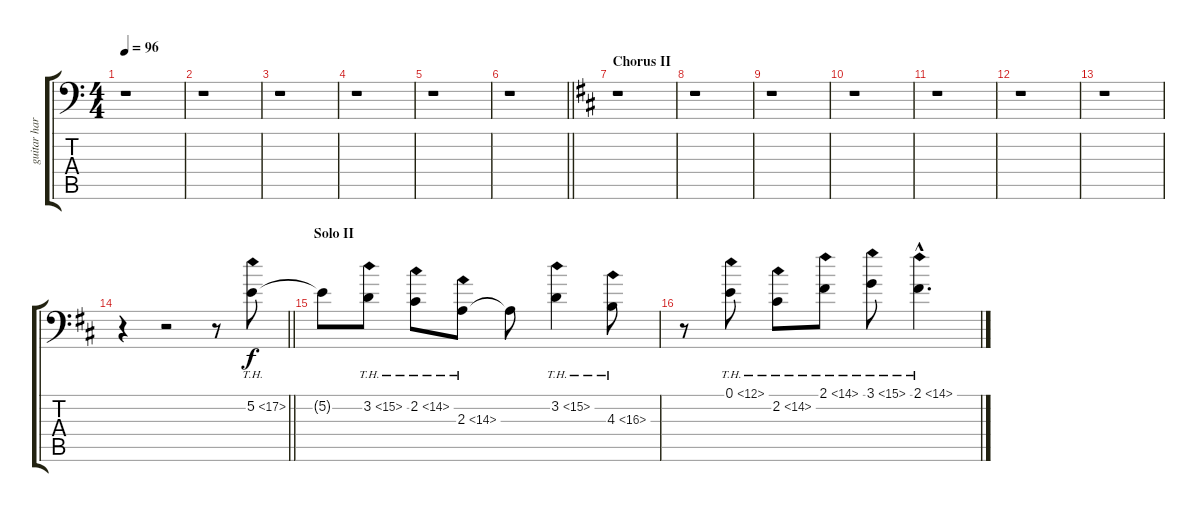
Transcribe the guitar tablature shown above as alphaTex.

\track ("guitar harmonics" "guitar har") {instrument guitarharmonics}
\staff {score tabs}
\tuning (E3 B2 G2 D2 A1 E1) {hide}
\ts (4 4)
\tempo 96
\clef f4
\ks c
r.1{dy f} |
r.1 |
r.1 |
r.1 |
r.1 |
\barLineRight lightlight
r.1 |
\section ("" "Chorus II")
\ks d
r.1 |
r.1 |
r.1 |
r.1 |
r.1 |
r.1 |
r.1 |
\barLineRight lightlight
r.4 r.2 r.8 5.2{th 12}.8 |
\section ("" "Solo II")
5.2{t}.8 3.2{th 12}.8 2.2{th 12}.8 2.3{th 12}.8 2.3{t}.8 3.2{th 12}.4 4.3{th 12}.8 |
r.8 0.1{th 12}.8 2.2{th 12}.8 2.1{th 12}.8 3.1{th 12}.8 2.1{th 12 hac}.4{d}
